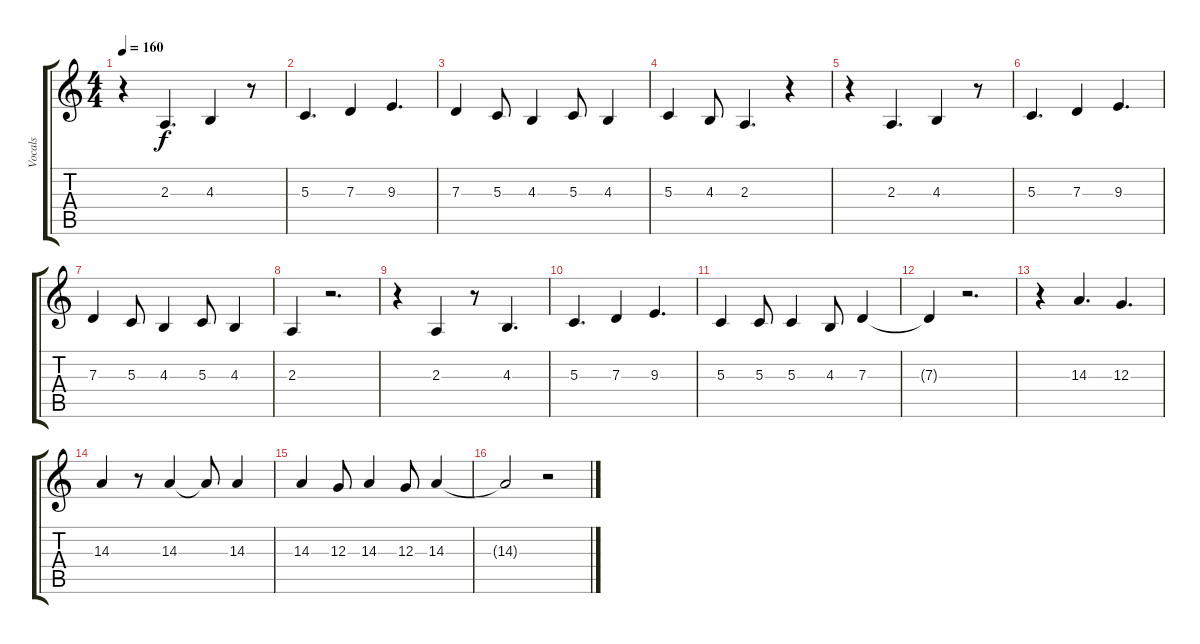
\track ("Vocals" "Vocals") {instrument clarinet}
\staff {score tabs}
\tuning (E4 B3 G3 D3 A2 E2) {hide}
\ts (4 4)
\tempo 160
\clef g2
\ks c
r.4{dy f} 2.3.4{d} 4.3.4 r.8 |
5.3.4{d} 7.3.4 9.3.4{d} |
7.3.4 5.3.8 4.3.4 5.3.8 4.3.4 |
5.3.4 4.3.8 2.3.4{d} r.4 |
r.4 2.3.4{d} 4.3.4 r.8 |
5.3.4{d} 7.3.4 9.3.4{d} |
7.3.4 5.3.8 4.3.4 5.3.8 4.3.4 |
2.3.4 r.2{d} |
r.4 2.3.4 r.8 4.3.4{d} |
5.3.4{d} 7.3.4 9.3.4{d} |
5.3.4 5.3.8 5.3.4 4.3.8 7.3.4 |
7.3{t}.4 r.2{d} |
r.4 14.3.4{d} 12.3.4{d} |
14.3.4 r.8 14.3.4 14.3{t}.8 14.3.4 |
14.3.4 12.3.8 14.3.4 12.3.8 14.3.4 |
14.3{t}.2 r.2
